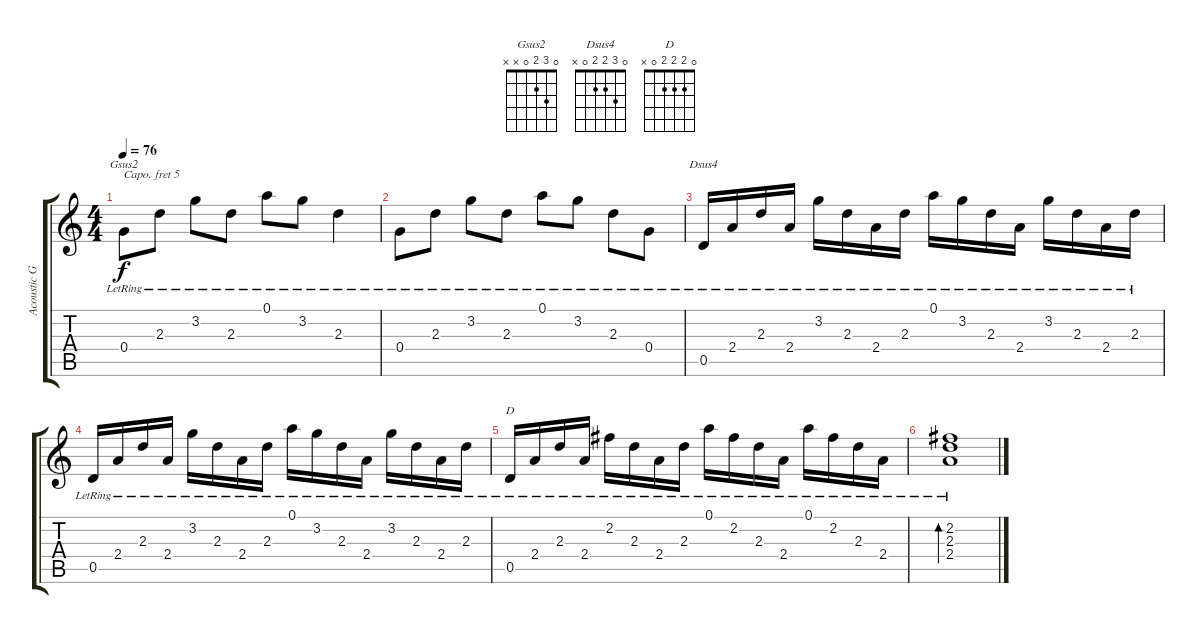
\track ("Acoustic Gtr." "Acoustic G") {instrument acousticguitarsteel}
\staff {score tabs}
\capo 5
\tuning (E4 B3 G3 D3 A2 E2) {hide}
\chord ("Gsus2" 0 3 2 0 x x)
\chord ("Dsus4" 0 3 2 2 0 x)
\chord ("D" 0 2 2 2 0 x)
\ts (4 4)
\tempo 76
\clef g2
\ks c
0.4{lr}.8{ch "Gsus2" dy f} 2.3{lr}.8 3.2{lr}.8 2.3{lr}.8 0.1{lr}.8 3.2{lr}.8 2.3{lr}.4 |
0.4{lr}.8 2.3{lr}.8 3.2{lr}.8 2.3{lr}.8 0.1{lr}.8 3.2{lr}.8 2.3{lr}.8 0.4{lr}.8 |
0.5{lr}.16{ch "Dsus4"} 2.4{lr}.16 2.3{lr}.16 2.4{lr}.16 3.2{lr}.16 2.3{lr}.16 2.4{lr}.16 2.3{lr}.16 0.1{lr}.16 3.2{lr}.16 2.3{lr}.16 2.4{lr}.16 3.2{lr}.16 2.3{lr}.16 2.4{lr}.16 2.3{lr}.16 |
0.5{lr}.16 2.4{lr}.16 2.3{lr}.16 2.4{lr}.16 3.2{lr}.16 2.3{lr}.16 2.4{lr}.16 2.3{lr}.16 0.1{lr}.16 3.2{lr}.16 2.3{lr}.16 2.4{lr}.16 3.2{lr}.16 2.3{lr}.16 2.4{lr}.16 2.3{lr}.16 |
0.5{lr}.16{ch "D"} 2.4{lr}.16 2.3{lr}.16 2.4{lr}.16 2.2{lr}.16 2.3{lr}.16 2.4{lr}.16 2.3{lr}.16 0.1{lr}.16 2.2{lr}.16 2.3{lr}.16 2.4{lr}.16 0.1{lr}.16 2.2{lr}.16 2.3{lr}.16 2.4{lr}.16 |
(2.2{lr} 2.3{lr} 2.4{lr}).1{bd 480}
